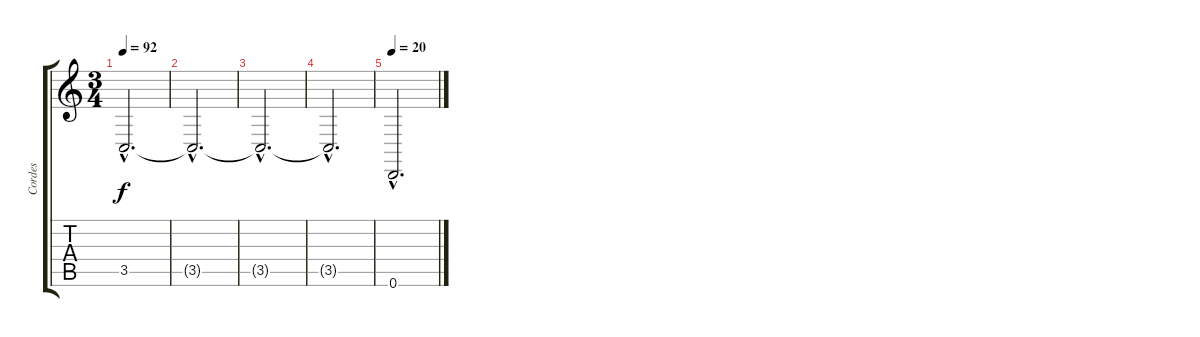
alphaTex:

\track ("Cordes" "Cordes") {instrument stringensemble1}
\staff {score tabs}
\tuning (E4 B3 G3 D3 A2 D2) {hide}
\ts (3 4)
\tempo 92
\clef g2
\ks c
3.5{hac}.2{d dy f} |
3.5{hac t}.2{d} |
3.5{hac t}.2{d} |
3.5{hac t}.2{d} |
\tempo 20
0.6{hac}.2{d}
